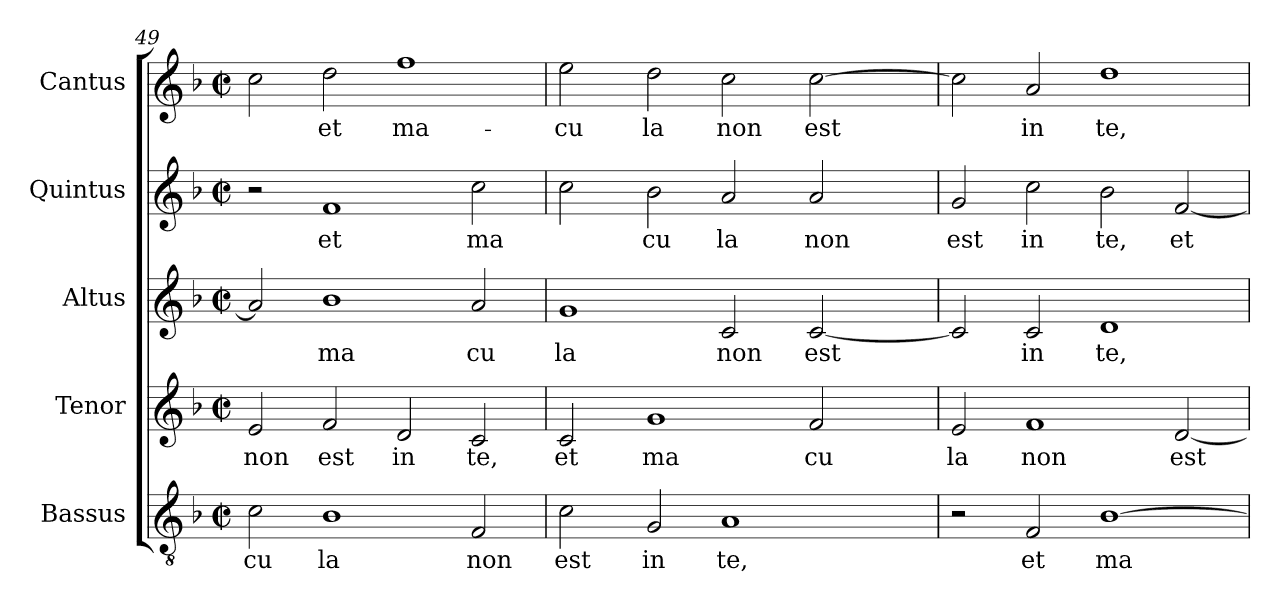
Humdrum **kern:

**kern	**text	**kern	**text	**kern	**text	**kern	**text	**kern	**text
*part5	*part5	*part4	*part4	*part3	*part3	*part2	*part2	*part1	*part1
*staff5	*staff5	*staff4	*staff4	*staff3	*staff3	*staff2	*staff2	*staff1	*staff1
*I"Bassus	*	*I"Tenor	*	*I"Altus	*	*I"Quintus	*	*I"Cantus	*
*clefGv2	*	*clefG2	*	*clefG2	*	*clefG2	*	*clefG2	*
*k[b-]	*	*k[b-]	*	*k[b-]	*	*k[b-]	*	*k[b-]	*
*F:	*	*F:	*	*F:	*	*F:	*	*F:	*
*M2/2	*	*M2/2	*	*M2/2	*	*M2/2	*	*M2/2	*
*met(c|)	*	*met(c|)	*	*met(c|)	*	*met(c|)	*	*met(c|)	*
=49	=49	=49	=49	=49	=49	=49	=49	=49	=49
!	!LO:LY:b:cj	!	!LO:LY:b:cj	!	!	!	!	!	!
2c\	cu	2e/	non	2a/]	.	2r	.	2cc\	.
!	!LO:LY:b:cj	!	!LO:LY:b:cj	!	!LO:LY:b:cj	!	!LO:LY:b:cj	!	!LO:LY:b:cj
1B-	la	2f/	est	1b-	ma	1f	et	2dd\	et
!	!	!	!LO:LY:b:cj	!	!	!	!	!	!LO:LY:b:cj
.	.	2d/	in	.	.	.	.	1ff	ma-
!	!LO:LY:b:cj	!	!LO:LY:b:cj	!	!LO:LY:b:cj	!	!LO:LY:b	!	!
2F/	non	2c/	te,	2a/	cu	2cc\	ma	.	.
!!LO:PB:g=z
=50	=50	=50	=50	=50	=50	=50	=50	=50	=50
!	!LO:LY:b:cj	!	!LO:LY:b:cj	!	!LO:LY:b:cj	!	!	!	!LO:LY:b:cj
*	*	*	*	*	*	*^	*	*	*
2c\	est	2c/	et	1g	la	2cc\	32.ryy	.	2ee\	-cu
.	.	.	.	.	.	.	1ryy	.	.	.
!	!LO:LY:b:cj	!	!LO:LY:b:cj	!	!	!	!	!LO:LY:b:cj	!	!LO:LY:b:cj
2G/	in	1g	ma	.	.	2b-\	.	cu	2dd\	la
!	!LO:LY:b:cj	!	!	!	!LO:LY:b:cj	!	!	!LO:LY:b:cj	!	!LO:LY:b:cj
1A	te,	.	.	2c/	non	2a/	.	la	2cc\	non
.	.	.	.	.	.	.	2ryy	.	.	.
!	!	!	!LO:LY:b:cj	!	!LO:LY:b	!	!	!LO:LY:b:cj	!	!LO:LY:b
.	.	2f/	cu	[<2c/	est	2a/	.	non	[>2cc\	est
.	.	.	.	.	.	.	4ryy	.	.	.
.	.	.	.	.	.	.	8ryy	.	.	.
.	.	.	.	.	.	.	16ryy	.	.	.
.	.	.	.	.	.	.	64ryy	.	.	.
=51	=51	=51	=51	=51	=51	=51	=51	=51	=51	=51
!	!	!	!LO:LY:b:cj	!	!	!	!	!LO:LY:b:cj	!	!
*	*	*	*	*	*	*v	*v	*	*	*
2r	.	2e/	la	2c/]	.	2g/	est	2cc\]	.
!	!LO:LY:b:cj	!	!LO:LY:b:cj	!	!LO:LY:b:cj	!	!LO:LY:b:cj	!	!LO:LY:b:cj
2F/	et	1f	non	2c/	in	2cc\	in	2a/	in
!	!LO:LY:b:cj	!	!	!	!LO:LY:b:cj	!	!LO:LY:b:cj	!	!LO:LY:b:cj
[>1B-	ma-	.	.	1d	te,	2b-\	te,	1dd	te,
!	!	!	!LO:LY:b	!	!	!	!LO:LY:b:cj	!	!
.	.	[<2d/	est	.	.	[<2f/	et	.	.
=	=	=	=	=	=	=	=	=	=
*-	*-	*-	*-	*-	*-	*-	*-	*-	*-
